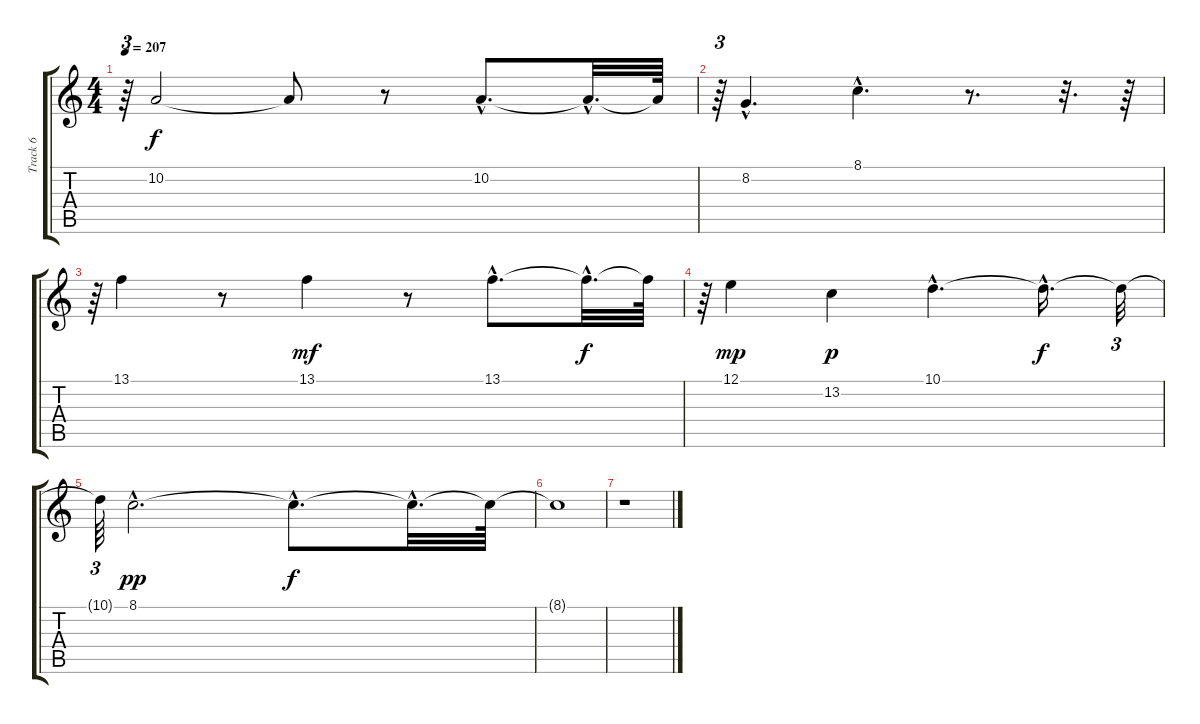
\track ("Track 6" "Track 6") {instrument synthvoice}
\staff {score tabs}
\tuning (E4 B3 G3 D3 A2 E2) {hide}
\ts (4 4)
\tempo 207
\clef g2
\ks c
r.64{tu (3 2) dy f} 10.2.2 10.2{t}.8 r.8 10.2{hac}.8{d} 10.2{hac t}.32{d} 10.2{t}.64 |
r.64{tu (3 2)} 8.2{hac}.4{d} 8.1{hac}.4{d} r.8{d} r.32{d} r.64 |
r.64{tu (3 2)} 13.1.4 r.8 13.1.4{dy mf} r.8 13.1{hac}.8{d} 13.1{hac t}.32{d dy f} 13.1{t}.64 |
r.64{tu (3 2)} 12.1.4{dy mp} 13.2.4{dy p} 10.1{hac}.4{d} 10.1{hac t}.16{d dy f} 10.1{t}.32{tu (3 2)} |
10.1{t}.64{tu (3 2)} 8.1{hac}.2{d dy pp} 8.1{hac t}.8{d dy f} 8.1{hac t}.32{d} 8.1{t}.64 |
8.1{t}.1 |
r.1
